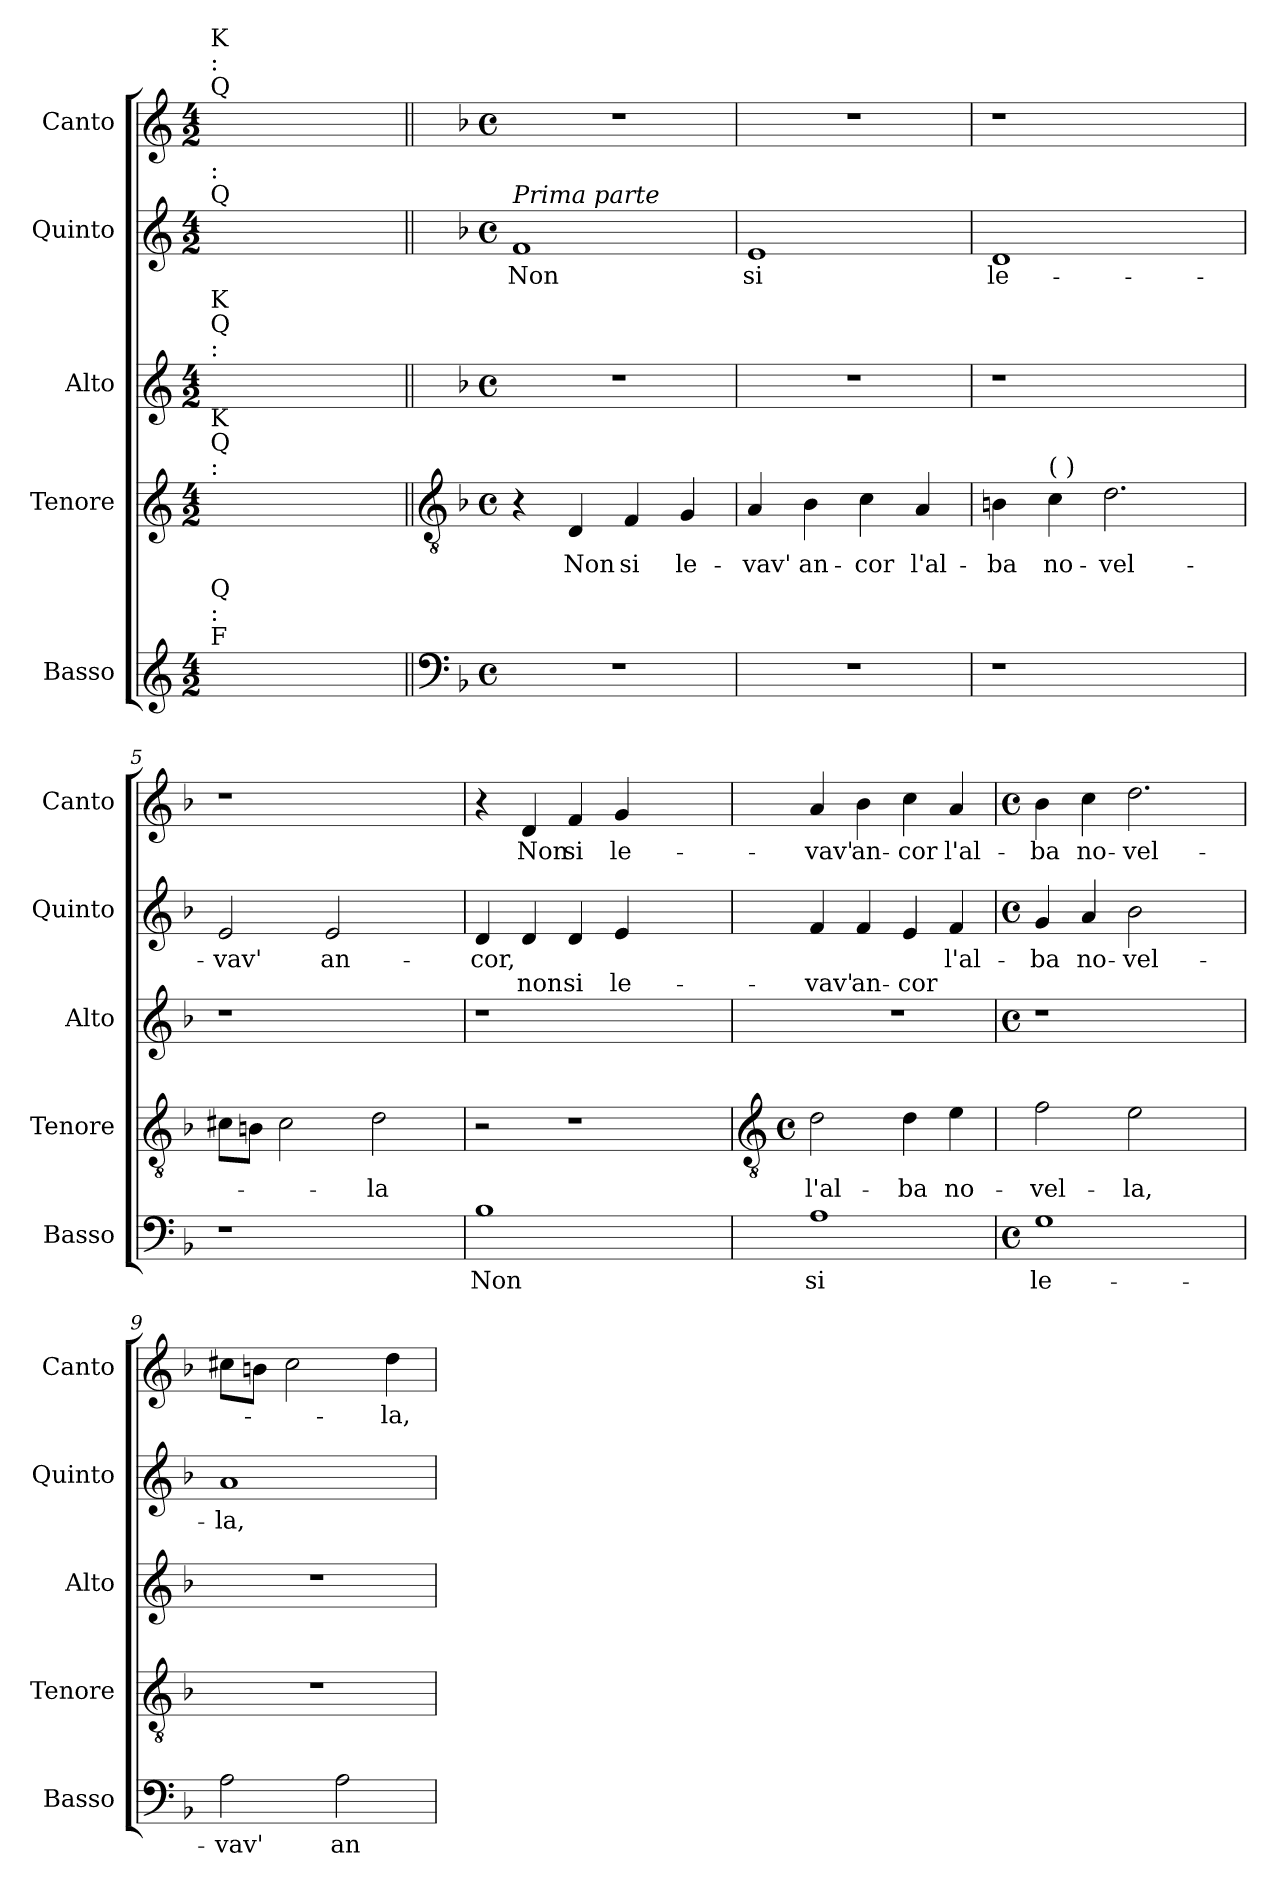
**kern	**text	**kern	**text	**kern	**kern	**text	**text	**kern	**text
*part5	*part5	*part4	*part4	*part3	*part2	*part2	*part2	*part1	*part1
*staff5	*staff5	*staff4	*staff4	*staff3	*staff2	*staff2	*staff2	*staff1	*staff1
*I"Basso	*	*I"Tenore	*	*I"Alto	*I"Quinto	*	*	*I"Canto	*
*I'Basso	*	*I'Tenore	*	*I'Alto	*I'Quinto	*	*	*I'Canto	*
*clefG2	*	*clefG2	*	*clefG2	*clefG2	*	*	*clefG2	*
*k[]	*	*k[]	*	*k[]	*k[]	*	*	*k[]	*
*M4/2	*	*M4/2	*	*M4/2	*M4/2	*	*	*M4/2	*
=1	=1	=1	=1	=1	=1	=1	=1	=1	=1
!	!	!	!	!	!	!	!	!LO:TX:a:t=Q	!
!	!	!	!	!	!	!	!	!LO:TX:a:t=&colon;	!
!	!	!	!	!	!	!	!	!LO:TX:a:t=K	!
!	!	!	!	!	!LO:TX:a:t=Q	!	!	!	!
!	!	!	!	!	!LO:TX:a:t=&colon;	!	!	!	!
!	!	!	!	!LO:TX:a:t=&colon;	!	!	!	!	!
!	!	!	!	!LO:TX:a:t=Q	!	!	!	!	!
!	!	!	!	!LO:TX:a:t=K	!	!	!	!	!
!	!	!LO:TX:a:t=&colon;	!	!	!	!	!	!	!
!	!	!LO:TX:a:t=Q	!	!	!	!	!	!	!
!	!	!LO:TX:a:t=K	!	!	!	!	!	!	!
!LO:TX:a:t=F	!	!	!	!	!	!	!	!	!
!LO:TX:a:t=&colon;	!	!	!	!	!	!	!	!	!
!LO:TX:a:t=Q	!	!	!	!	!	!	!	!	!
0ryy	.	0ryy	.	0ryy	0ryy	.	.	0ryy	.
!!LO:LB:g=z
=2||	=2||	=2||	=2||	=2||	=2||	=2||	=2||	=2||	=2||
*clefF4	*	*clefGv2	*	*	*	*	*	*	*
*k[b-]	*	*k[b-]	*	*k[b-]	*k[b-]	*	*	*k[b-]	*
*F:	*	*F:	*	*F:	*F:	*	*	*F:	*
*M4/4	*	*M4/4	*	*M4/4	*M4/4	*	*	*M4/4	*
*met(c)	*	*met(c)	*	*met(c)	*met(c)	*	*	*met(c)	*
!	!	!	!	!	!LO:TX:a:i:t=Prima parte	!	!	!	!
!	!	!	!	!	!	!LO:LY:b	!	!	!
1r	.	4r	.	1r	1f	Non	.	1r	.
!	!	!	!LO:LY:b	!	!	!	!	!	!
.	.	4D/	Non	.	.	.	.	.	.
!	!	!	!LO:LY:b	!	!	!	!	!	!
.	.	4F/	si	.	.	.	.	.	.
!	!	!	!LO:LY:b	!	!	!	!	!	!
.	.	4G/	le-	.	.	.	.	.	.
=3	=3	=3	=3	=3	=3	=3	=3	=3	=3
!	!	!	!LO:LY:b	!	!	!LO:LY:b	!	!	!
1r	.	4A/	-vav'	1r	1e	si	.	1r	.
!	!	!	!LO:LY:b	!	!	!	!	!	!
.	.	4B-\	an-	.	.	.	.	.	.
!	!	!	!LO:LY:b	!	!	!	!	!	!
.	.	4c\	-cor	.	.	.	.	.	.
!	!	!	!LO:LY:b	!	!	!	!	!	!
.	.	4A/	l'al-	.	.	.	.	.	.
=4	=4	=4	=4	=4	=4	=4	=4	=4	=4
!	!	!	!LO:LY:b	!	!	!LO:LY:b	!	!	!
1r	.	4Bn\	-ba	1r	1d	le-	.	1r	.
!	!	!LO:TX:a:t=(  )	!	!	!	!	!	!	!
!	!	!	!LO:LY:b	!	!	!	!	!	!
.	.	4c\	no-	.	.	.	.	.	.
!	!	!	!LO:LY:b	!	!	!	!	!	!
.	.	2.d\	-vel-	.	.	.	.	.	.
4ryy	.	.	.	4ryy	4ryy	.	.	4ryy	.
=5	=5	=5	=5	=5	=5	=5	=5	=5	=5
!	!	!	!	!	!	!LO:LY:b	!	!	!
1r	.	8c#X\L	.	1r	2e/	-vav'	.	1r	.
.	.	8Bn\J	.	.	.	.	.	.	.
.	.	2c#i\	.	.	.	.	.	.	.
!	!	!	!	!	!	!LO:LY:b	!	!	!
.	.	.	.	.	2e/	an-	.	.	.
!	!	!	!LO:LY:b	!	!	!	!	!	!
.	.	2d\	-la	.	.	.	.	.	.
4ryy	.	.	.	4ryy	4ryy	.	.	4ryy	.
=6	=6	=6	=6	=6	=6	=6	=6	=6	=6
!	!LO:LY:b	!	!	!	!	!LO:LY:b	!	!	!
1B-	Non	2r	.	1r	4d/	-cor,	.	4r	.
!	!	!	!	!	!	!	!LO:LY:b	!	!LO:LY:b
.	.	.	.	.	4d/	.	non	4d/	Non
!	!	!	!	!	!	!	!LO:LY:b	!	!LO:LY:b
.	.	1r	.	.	4d/	.	si	4f/	si
!	!	!	!	!	!	!	!LO:LY:b	!	!LO:LY:b
.	.	.	.	.	4e/	.	le-	4g/	le-
2ryy	.	.	.	2ryy	2ryy	.	.	2ryy	.
!!LO:PB:g=z
=7	=7	=7	=7	=7	=7	=7	=7	=7	=7
*	*	*clefGv2	*	*	*	*	*	*	*
*	*	*M4/4	*	*	*	*	*	*	*
*	*	*met(c)	*	*	*	*	*	*	*
!	!LO:LY:b	!	!LO:LY:b	!	!	!	!LO:LY:b	!	!LO:LY:b
1A	si	2d\	l'al-	1r	4f/	.	-vav'	4a/	-vav'
!	!	!	!	!	!	!	!LO:LY:b	!	!LO:LY:b
.	.	.	.	.	4f/	.	an-	4b-\	an-
!	!	!	!LO:LY:b	!	!	!	!LO:LY:b	!	!LO:LY:b
.	.	4d\	-ba	.	4e/	.	-cor	4cc\	-cor
!	!	!	!LO:LY:b	!	!	!LO:LY:b	!	!	!LO:LY:b
.	.	4e\	no-	.	4f/	l'al-	.	4a/	l'al-
!!LO:LB:g=z
=8	=8	=8	=8	=8	=8	=8	=8	=8	=8
*M4/4	*	*	*	*M4/4	*M4/4	*	*	*M4/4	*
*met(c)	*	*	*	*met(c)	*met(c)	*	*	*met(c)	*
!	!LO:LY:b	!	!LO:LY:b	!	!	!LO:LY:b	!	!	!LO:LY:b
1G	le-	2f\	-vel-	1r	4g/	-ba	.	4b-\	-ba
!	!	!	!	!	!	!LO:LY:b	!	!	!LO:LY:b
.	.	.	.	.	4a/	no-	.	4cc\	no-
!	!	!	!LO:LY:b	!	!	!LO:LY:b	!	!	!LO:LY:b
.	.	2e\	-la,	.	2b-\	-vel-	.	2.dd\	-vel-
4ryy	.	4ryy	.	4ryy	4ryy	.	.	.	.
=9	=9	=9	=9	=9	=9	=9	=9	=9	=9
!	!LO:LY:b	!	!	!	!	!LO:LY:b	!	!	!
2A\	-vav'	1r	.	1r	1a	-la,	.	8cc#X\L	.
.	.	.	.	.	.	.	.	8bn\J	.
.	.	.	.	.	.	.	.	2cc#i\	.
!	!LO:LY:b	!	!	!	!	!	!	!	!
2A\	an-	.	.	.	.	.	.	.	.
!	!	!	!	!	!	!	!	!	!LO:LY:b
.	.	.	.	.	.	.	.	4dd\	-la,
=	=	=	=	=	=	=	=	=	=
*-	*-	*-	*-	*-	*-	*-	*-	*-	*-
